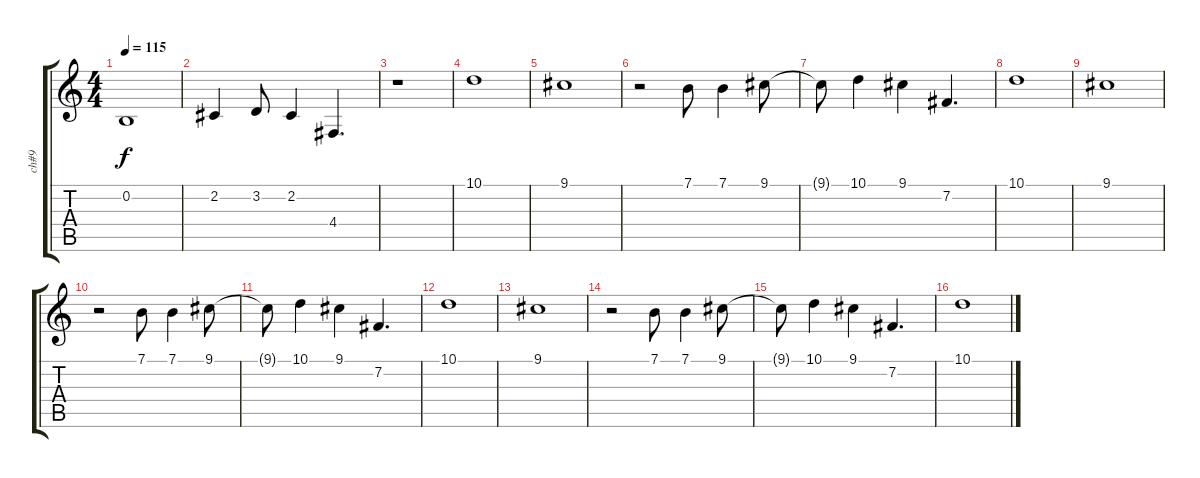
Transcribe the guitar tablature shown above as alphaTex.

\track ("ch#9" "ch#9") {instrument stringensemble1}
\staff {score tabs}
\tuning (E4 B3 G3 D3 A2 E2) {hide}
\ts (4 4)
\tempo 115
\clef g2
\ks c
0.2.1{dy f} |
2.2.4 3.2.8 2.2.4 4.4.4{d} |
r.1 |
10.1.1 |
9.1.1 |
r.2 7.1.8 7.1.4 9.1.8 |
9.1{t}.8 10.1.4 9.1.4 7.2.4{d} |
10.1.1 |
9.1.1 |
r.2 7.1.8 7.1.4 9.1.8 |
9.1{t}.8 10.1.4 9.1.4 7.2.4{d} |
10.1.1 |
9.1.1 |
r.2 7.1.8 7.1.4 9.1.8 |
9.1{t}.8 10.1.4 9.1.4 7.2.4{d} |
10.1.1
